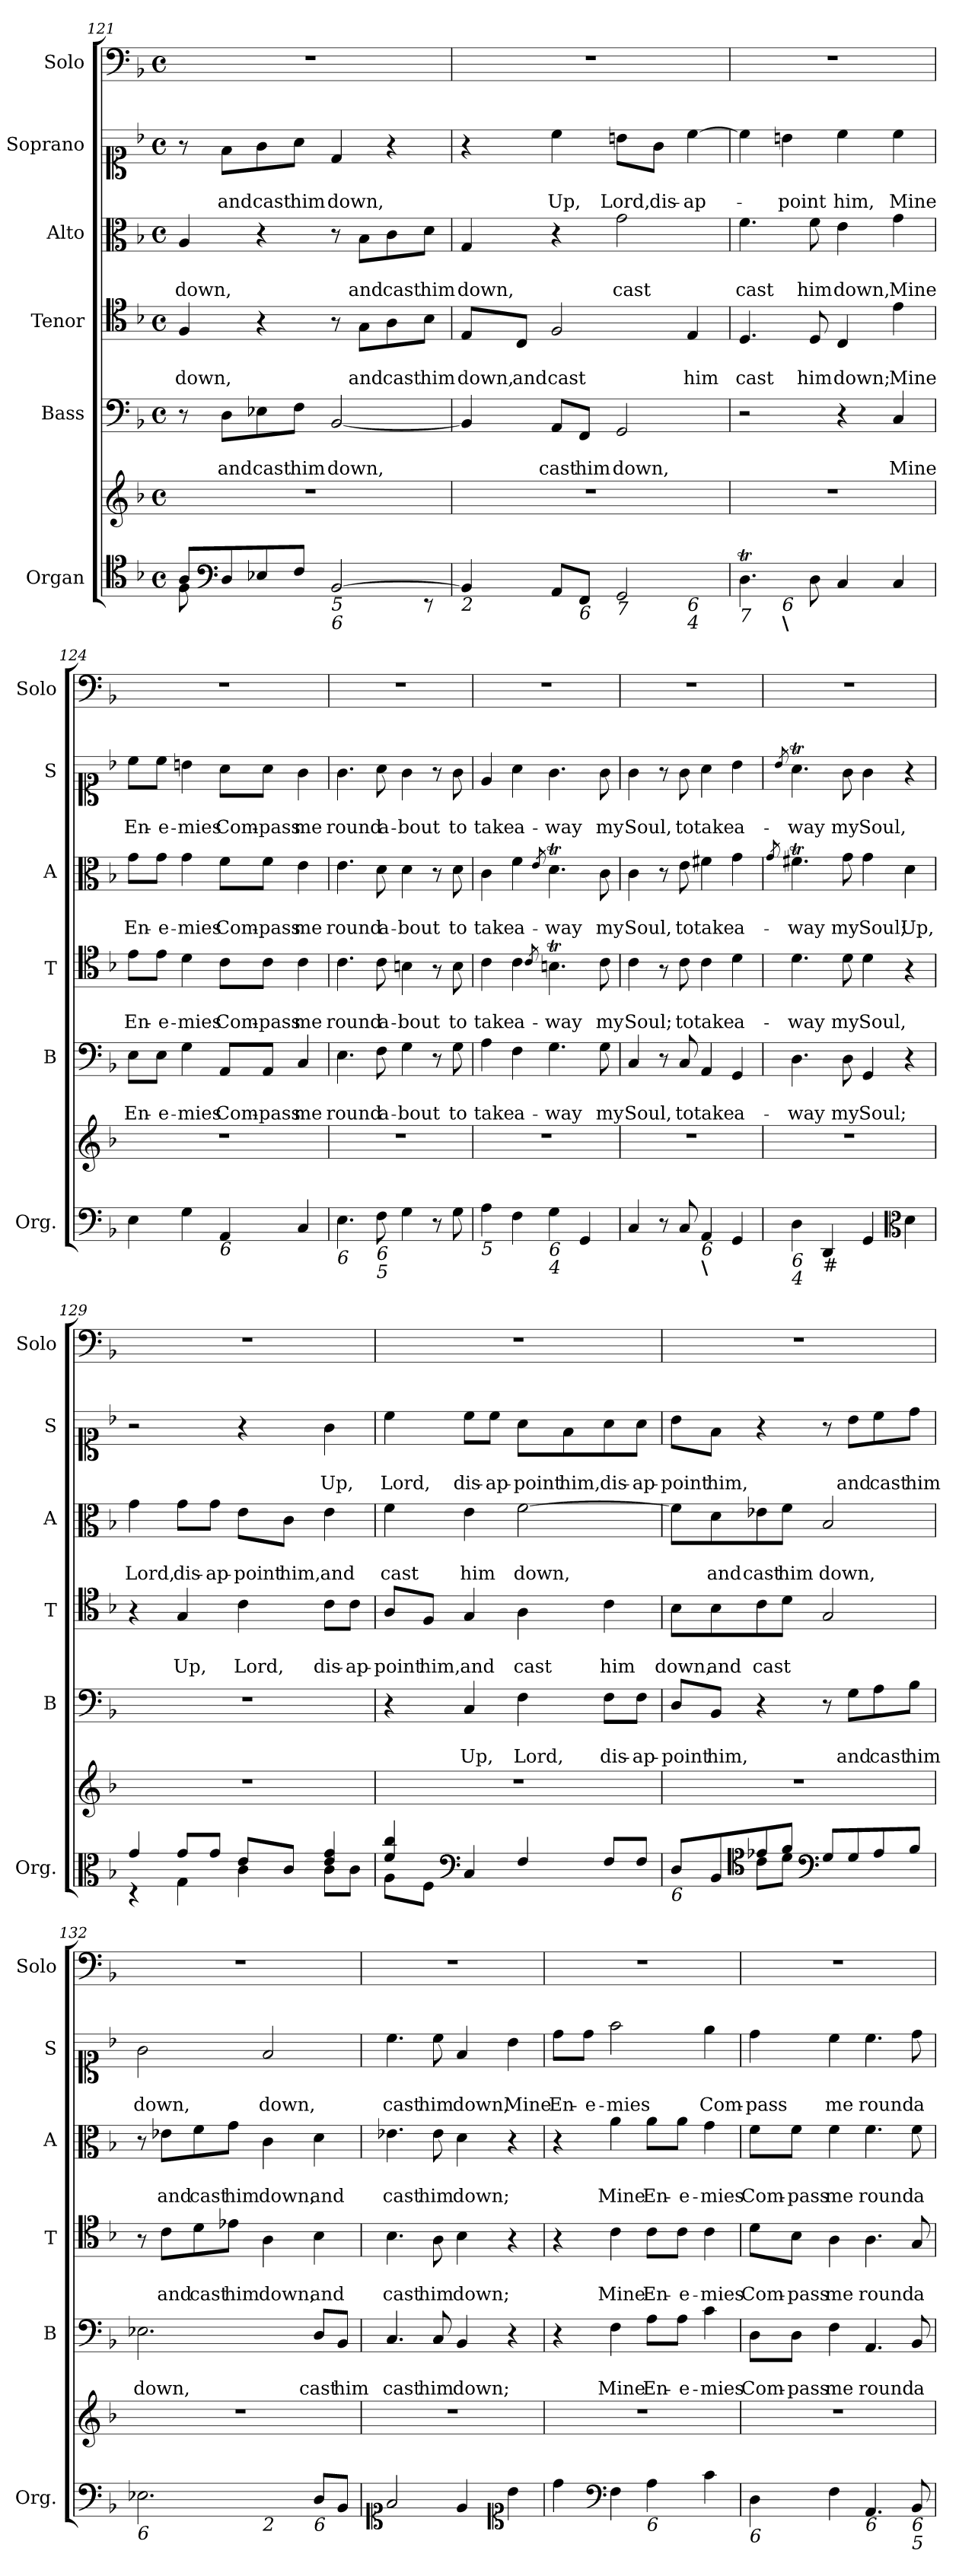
**kern	**kern	**kern	**text	**text	**kern	**text	**text	**kern	**text	**text	**kern	**text	**text	**kern
*part6	*part6	*part5	*part5	*part5	*part4	*part4	*part4	*part3	*part3	*part3	*part2	*part2	*part2	*part1
*staff7	*staff6	*staff5	*staff5	*staff5	*staff4	*staff4	*staff4	*staff3	*staff3	*staff3	*staff2	*staff2	*staff2	*staff1
*I"Organ	*	*I"Bass	*	*	*I"Tenor	*	*	*I"Alto	*	*	*I"Soprano	*	*	*I"Solo
*I'Org.	*	*I'B	*	*	*I'T	*	*	*I'A	*	*	*I'S	*	*	*I'Solo
*clefC4	*clefG2	*clefF4	*	*	*clefC4	*	*	*clefC3	*	*	*clefC1	*	*	*clefF4
*k[b-]	*k[b-]	*k[b-]	*	*	*k[b-]	*	*	*k[b-]	*	*	*k[b-]	*	*	*k[b-]
*F:	*F:	*F:	*	*	*F:	*	*	*F:	*	*	*F:	*	*	*F:
*M4/4	*M4/4	*M4/4	*	*	*M4/4	*	*	*M4/4	*	*	*M4/4	*	*	*M4/4
*met(c)	*met(c)	*met(c)	*	*	*met(c)	*	*	*met(c)	*	*	*met(c)	*	*	*met(c)
=121	=121	=121	=121	=121	=121	=121	=121	=121	=121	=121	=121	=121	=121	=121
*^	*	*	*	*	*	*	*	*	*	*	*	*	*	*
!	!	!	!	!	!	!	!	!LO:LY:b	!	!	!LO:LY:b	!	!	!	!
8A/L	8F\	1r	8r	.	.	4F/	.	down,	4A/	.	down,	8r	.	.	1r
*clefF4	*	*	*	*	*	*	*	*	*	*	*	*	*	*	*
!	!	!	!	!	!LO:LY:b	!	!	!	!	!	!	!	!	!LO:LY:b	!
8D/	8ryy	.	8D\L	.	and	.	.	.	.	.	.	8f\L	.	and	.
!	!	!	!	!	!LO:LY:b	!	!	!	!	!	!	!	!	!LO:LY:b	!
8E-X/	8ryy	.	8E-X\	.	cast	4r	.	.	4r	.	.	8g\	.	cast	.
!	!	!	!	!	!LO:LY:b	!	!	!	!	!	!	!	!	!LO:LY:b	!
8F/J	8ryy	.	8F\J	.	him	.	.	.	.	.	.	8a\J	.	him	.
!LO:TX:b:i:t=5	!	!	!	!	!	!	!	!	!	!	!	!	!	!	!
!LO:TX:b:i:t=6	!	!	!	!	!	!	!	!	!	!	!	!	!	!	!
!	!	!	!	!	!LO:LY:b	!	!	!	!	!	!	!	!	!LO:LY:b	!
[>2BB-/	4ryy	.	[2BB-/	.	down,	8r	.	.	8r	.	.	4d/	.	down,	.
!	!	!	!	!	!	!	!	!LO:LY:b	!	!	!LO:LY:b	!	!	!	!
.	.	.	.	.	.	8G\L	.	and	8B-\L	.	and	.	.	.	.
!	!	!	!	!	!	!	!	!LO:LY:b	!	!	!LO:LY:b	!	!	!	!
.	8ryy	.	.	.	.	8A\	.	cast	8c\	.	cast	4r	.	.	.
!	!	!	!	!	!	!	!	!LO:LY:b	!	!	!LO:LY:b	!	!	!	!
.	8rEE	.	.	.	.	8B-\J	.	him	8d\J	.	him	.	.	.	.
=122	=122	=122	=122	=122	=122	=122	=122	=122	=122	=122	=122	=122	=122	=122	=122
!LO:TX:b:i:t=2	!	!	!	!	!	!	!	!	!	!	!	!	!	!	!
!	!	!	!	!	!	!	!	!LO:LY:b	!	!	!LO:LY:b	!	!	!	!
4BB-/]	2.ryy	1r	4BB-/]	.	.	8E/L	.	down,	4G/	.	down,	4r	.	.	1r
!	!	!	!	!	!	!	!	!LO:LY:b	!	!	!	!	!	!	!
.	.	.	.	.	.	8C/J	.	and	.	.	.	.	.	.	.
!	!	!	!	!	!LO:LY:b	!	!	!LO:LY:b	!	!	!	!	!	!LO:LY:b	!
8AA/L	.	.	8AA/L	.	cast	2F/	.	cast	4r	.	.	4cc\	.	Up,	.
!LO:TX:b:i:t=6	!	!	!	!	!	!	!	!	!	!	!	!	!	!	!
!	!	!	!	!	!LO:LY:b	!	!	!	!	!	!	!	!	!	!
8FF/J	.	.	8FF/J	.	him	.	.	.	.	.	.	.	.	.	.
!LO:TX:b:i:t=7	!	!	!	!	!	!	!	!	!	!	!	!	!	!	!
!	!	!	!	!	!LO:LY:b	!	!	!	!	!	!LO:LY:b	!	!	!LO:LY:b	!
2GG/	.	.	2GG/	.	down,	.	.	.	2g\	.	cast	8bn\L	.	Lord,	.
!	!	!	!	!	!	!	!	!	!	!	!	!	!	!LO:LY:b	!
.	.	.	.	.	.	.	.	.	.	.	.	8g\J	.	dis-	.
!	!LO:TX:b:i:t=6\n4	!	!	!	!	!	!	!	!	!	!	!	!	!	!
!	!	!	!	!	!	!	!	!LO:LY:b	!	!	!	!	!	!LO:LY:b	!
.	4ryy	.	.	.	.	4E/	.	him	.	.	.	[4cc\	.	-ap-	.
=123	=123	=123	=123	=123	=123	=123	=123	=123	=123	=123	=123	=123	=123	=123	=123
!LO:TX:b:i:t=7	!	!	!	!	!	!	!	!	!	!	!	!	!	!	!
!	!	!	!	!	!	!	!	!LO:LY:b	!	!	!LO:LY:b	!	!	!	!
4.DT\	4ryy	1r	2r	.	.	4.D/	.	cast	4.f\	.	cast	4cc\]	.	.	1r
!	!LO:TX:b:i:t=6	!	!	!	!	!	!	!	!	!	!	!	!	!	!
!	!LO:TX:b:B:t=\	!	!	!	!	!	!	!	!	!	!	!	!	!	!
!	!	!	!	!	!	!	!	!	!	!	!	!	!	!LO:LY:b	!
.	2.ryy	.	.	.	.	.	.	.	.	.	.	4bn\	.	-point	.
!	!	!	!	!	!	!	!	!LO:LY:b	!	!	!LO:LY:b	!	!	!	!
8D\	.	.	.	.	.	8D/	.	him	8f\	.	him	.	.	.	.
!	!	!	!	!	!	!	!	!LO:LY:b	!	!	!LO:LY:b	!	!	!LO:LY:b	!
4C/	.	.	4r	.	.	4C/	.	down;	4e\	.	down,	4cc\	.	him,	.
!	!	!	!	!	!LO:LY:b	!	!	!LO:LY:b	!	!	!LO:LY:b	!	!	!LO:LY:b	!
4C/	.	.	4C/	.	Mine	4e\	.	Mine	4g\	.	Mine	4cc\	.	Mine	.
!!LO:PB:g=z
=124	=124	=124	=124	=124	=124	=124	=124	=124	=124	=124	=124	=124	=124	=124	=124
!LO:TX:b:i:t=6	!	!	!	!	!	!	!	!	!	!	!	!	!	!	!
!	!	!	!	!	!LO:LY:b	!	!	!LO:LY:b	!	!	!LO:LY:b	!	!	!LO:LY:b	!
*v	*v	*	*	*	*	*	*	*	*	*	*	*	*	*	*
4E\	1r	8E\L	.	En-	8e\L	.	En-	8g\L	.	En-	8cc\L	.	En-	1r
!	!	!	!	!LO:LY:b	!	!	!LO:LY:b	!	!	!LO:LY:b	!	!	!LO:LY:b	!
.	.	8E\J	.	-e-	8e\J	.	-e-	8g\J	.	-e-	8cc\J	.	-e-	.
!	!	!	!	!LO:LY:b	!	!	!LO:LY:b	!	!	!LO:LY:b	!	!	!LO:LY:b	!
4G\	.	4G\	.	-mies	4d\	.	-mies	4g\	.	-mies	4bn\	.	-mies	.
!LO:TX:b:i:t=6	!	!	!	!	!	!	!	!	!	!	!	!	!	!
!	!	!	!	!LO:LY:b	!	!	!LO:LY:b	!	!	!LO:LY:b	!	!	!LO:LY:b	!
4AA/	.	8AA/L	.	Com-	8c\L	.	Com-	8f\L	.	Com-	8a\L	.	Com-	.
!	!	!	!	!LO:LY:b	!	!	!LO:LY:b	!	!	!LO:LY:b	!	!	!LO:LY:b	!
.	.	8AA/J	.	-pass	8c\J	.	-pass	8f\J	.	-pass	8a\J	.	-pass	.
!	!	!	!	!LO:LY:b	!	!	!LO:LY:b	!	!	!LO:LY:b	!	!	!LO:LY:b	!
4C/	.	4C/	.	me	4c\	.	me	4e\	.	me	4g\	.	me	.
=125	=125	=125	=125	=125	=125	=125	=125	=125	=125	=125	=125	=125	=125	=125
!LO:TX:b:i:t=6	!	!	!	!	!	!	!	!	!	!	!	!	!	!
!	!	!	!	!LO:LY:b	!	!	!LO:LY:b	!	!	!LO:LY:b	!	!	!LO:LY:b	!
4.E\	1r	4.E\	.	round	4.c\	.	round	4.e\	.	round	4.g\	.	round	1r
!LO:TX:b:i:t=6	!	!	!	!	!	!	!	!	!	!	!	!	!	!
!LO:TX:b:i:t=5	!	!	!	!	!	!	!	!	!	!	!	!	!	!
!	!	!	!	!LO:LY:b	!	!	!LO:LY:b	!	!	!LO:LY:b	!	!	!LO:LY:b	!
8F\	.	8F\	.	a-	8c\	.	a-	8d\	.	a-	8a\	.	a-	.
!	!	!	!	!LO:LY:b	!	!	!LO:LY:b	!	!	!LO:LY:b	!	!	!LO:LY:b	!
4G\	.	4G\	.	-bout	4Bn\	.	-bout	4d\	.	-bout	4g\	.	-bout	.
8r	.	8r	.	.	8r	.	.	8r	.	.	8r	.	.	.
!	!	!	!	!LO:LY:b	!	!	!LO:LY:b	!	!	!LO:LY:b	!	!	!LO:LY:b	!
8G\	.	8G\	.	to	8B\	.	to	8d\	.	to	8g\	.	to	.
=126	=126	=126	=126	=126	=126	=126	=126	=126	=126	=126	=126	=126	=126	=126
!LO:TX:b:i:t=5	!	!	!	!	!	!	!	!	!	!	!	!	!	!
!	!	!	!	!LO:LY:b	!	!	!LO:LY:b	!	!	!LO:LY:b	!	!	!LO:LY:b	!
4A\	1r	4A\	.	take	4c\	.	take	4c\	.	take	4e/	.	take	1r
!	!	!	!	!LO:LY:b	!	!	!LO:LY:b	!	!	!LO:LY:b	!	!	!LO:LY:b	!
4F\	.	4F\	.	a-	4c\	.	a-	4f\	.	a-	4a\	.	a-	.
.	.	.	.	.	8qc/	.	.	8qe/	.	.	.	.	.	.
!LO:TX:b:i:t=6\n4	!	!	!	!	!	!	!	!	!	!	!	!	!	!
!	!	!	!	!LO:LY:b	!	!	!LO:LY:b	!	!	!LO:LY:b	!	!	!LO:LY:b	!
4G\	.	4.G\	.	-way	4.Bnt\	.	-way	4.dT\	.	-way	4.g\	.	-way	.
4GG/	.	.	.	.	.	.	.	.	.	.	.	.	.	.
!	!	!	!	!LO:LY:b	!	!	!LO:LY:b	!	!	!LO:LY:b	!	!	!LO:LY:b	!
.	.	8G\	.	my	8c\	.	my	8c\	.	my	8g\	.	my	.
=127	=127	=127	=127	=127	=127	=127	=127	=127	=127	=127	=127	=127	=127	=127
!	!	!	!	!LO:LY:b	!	!	!LO:LY:b	!	!	!LO:LY:b	!	!	!LO:LY:b	!
4C/	1r	4C/	.	Soul,	4c\	.	Soul;	4c\	.	Soul,	4g\	.	Soul,	1r
8r	.	8r	.	.	8r	.	.	8r	.	.	8r	.	.	.
!	!	!	!	!LO:LY:b	!	!	!LO:LY:b	!	!	!LO:LY:b	!	!	!LO:LY:b	!
8C/	.	8C/	.	to	8c\	.	to	8e\	.	to	8g\	.	to	.
!LO:TX:b:i:t=6	!	!	!	!	!	!	!	!	!	!	!	!	!	!
!LO:TX:b:B:t=\	!	!	!	!	!	!	!	!	!	!	!	!	!	!
!	!	!	!	!LO:LY:b	!	!	!LO:LY:b	!	!	!LO:LY:b	!	!	!LO:LY:b	!
4AA/	.	4AA/	.	take	4c\	.	take	4f#X\	.	take	4a\	.	take	.
!	!	!	!	!LO:LY:b	!	!	!LO:LY:b	!	!	!LO:LY:b	!	!	!LO:LY:b	!
4GG/	.	4GG/	.	a-	4d\	.	a-	4g\	.	a-	4b-\	.	a-	.
!!LO:LB:g=z
=128	=128	=128	=128	=128	=128	=128	=128	=128	=128	=128	=128	=128	=128	=128
.	.	.	.	.	.	.	.	8qg/	.	.	8qb-/	.	.	.
!LO:TX:b:i:t=6\n4	!	!	!	!	!	!	!	!	!	!	!	!	!	!
!	!	!	!	!LO:LY:b	!	!	!LO:LY:b	!	!	!LO:LY:b	!	!	!LO:LY:b	!
4D\	1r	4.D\	.	-way	4.d\	.	-way	4.f#Xt\	.	-way	4.at\	.	-way	1r
!LO:TX:b:t=#	!	!	!	!	!	!	!	!	!	!	!	!	!	!
4DD/	.	.	.	.	.	.	.	.	.	.	.	.	.	.
!	!	!	!	!LO:LY:b	!	!	!LO:LY:b	!	!	!LO:LY:b	!	!	!LO:LY:b	!
.	.	8D\	.	my	8d\	.	my	8g\	.	my	8g\	.	my	.
!	!	!	!	!LO:LY:b	!	!	!LO:LY:b	!	!	!LO:LY:b	!	!	!LO:LY:b	!
4GG/	.	4GG/	.	Soul;	4d\	.	Soul,	4g\	.	Soul;	4g\	.	Soul,	.
*clefC3	*	*	*	*	*	*	*	*	*	*	*	*	*	*
!	!	!	!	!	!	!	!	!	!	!LO:LY:b	!	!	!	!
4d\	.	4r	.	.	4r	.	.	4d\	.	Up,	4r	.	.	.
=129	=129	=129	=129	=129	=129	=129	=129	=129	=129	=129	=129	=129	=129	=129
*^	*	*	*	*	*	*	*	*	*	*	*	*	*	*
!	!	!	!	!	!	!	!	!	!	!	!LO:LY:b	!	!	!	!
4g/	4rD	1r	1r	.	.	4r	.	.	4g\	.	Lord,	2r	.	.	1r
!	!	!	!	!	!	!	!	!LO:LY:b	!	!	!LO:LY:b	!	!	!	!
8g/L	4G\	.	.	.	.	4G/	.	Up,	8g\L	.	dis-	.	.	.	.
!	!	!	!	!	!	!	!	!	!	!	!LO:LY:b	!	!	!	!
8g/J	.	.	.	.	.	.	.	.	8g\J	.	-ap-	.	.	.	.
!	!	!	!	!	!	!	!	!LO:LY:b	!	!	!LO:LY:b	!	!	!	!
8e/L	4c\	.	.	.	.	4c\	.	Lord,	8e\L	.	-point	4r	.	.	.
!	!	!	!	!	!	!	!	!	!	!	!LO:LY:b	!	!	!	!
8c/J	.	.	.	.	.	.	.	.	8c\J	.	him,	.	.	.	.
!	!	!	!	!	!	!	!	!LO:LY:b	!	!	!LO:LY:b	!	!	!LO:LY:b	!
4e/ 4g/	8c\L	.	.	.	.	8c\L	.	dis-	4e\	.	and	4g\	.	Up,	.
!	!	!	!	!	!	!	!	!LO:LY:b	!	!	!	!	!	!	!
.	8c\J	.	.	.	.	8c\J	.	-ap-	.	.	.	.	.	.	.
=130	=130	=130	=130	=130	=130	=130	=130	=130	=130	=130	=130	=130	=130	=130	=130
!	!	!	!	!	!	!	!	!LO:LY:b	!	!	!LO:LY:b	!	!	!LO:LY:b	!
4f/ 4cc/	8A\L	1r	4r	.	.	8A/L	.	-point	4f\	.	cast	4cc\	.	Lord,	1r
!	!	!	!	!	!	!	!	!LO:LY:b	!	!	!	!	!	!	!
.	8F\J	.	.	.	.	8F/J	.	him,	.	.	.	.	.	.	.
*clefF4	*	*	*	*	*	*	*	*	*	*	*	*	*	*	*
!	!	!	!	!	!LO:LY:b	!	!	!LO:LY:b	!	!	!LO:LY:b	!	!	!LO:LY:b	!
4C/	4ryy	.	4C/	.	Up,	4G/	.	and	4e\	.	him	8cc\L	.	dis-	.
!	!	!	!	!	!	!	!	!	!	!	!	!	!	!LO:LY:b	!
.	.	.	.	.	.	.	.	.	.	.	.	8cc\J	.	-ap-	.
!	!	!	!	!	!LO:LY:b	!	!	!LO:LY:b	!	!	!LO:LY:b	!	!	!LO:LY:b	!
4F/	2ryy	.	4F\	.	Lord,	4A\	.	cast	[2f\	.	down,	8a\L	.	-point	.
!	!	!	!	!	!	!	!	!	!	!	!	!	!	!LO:LY:b	!
.	.	.	.	.	.	.	.	.	.	.	.	8f\	.	him,	.
!	!	!	!	!	!LO:LY:b	!	!	!LO:LY:b	!	!	!	!	!	!LO:LY:b	!
8F/L	.	.	8F\L	.	dis-	4c\	.	him	.	.	.	8a\	.	dis-	.
!	!	!	!	!	!LO:LY:b	!	!	!	!	!	!	!	!	!LO:LY:b	!
8F/J	.	.	8F\J	.	-ap-	.	.	.	.	.	.	8a\J	.	-ap-	.
=131	=131	=131	=131	=131	=131	=131	=131	=131	=131	=131	=131	=131	=131	=131	=131
!LO:TX:b:i:t=6	!	!	!	!	!	!	!	!	!	!	!	!	!	!	!
!	!	!	!	!	!LO:LY:b	!	!	!LO:LY:b	!	!	!	!	!	!LO:LY:b	!
8D/L	4ryy	1r	8D/L	.	-point	8B-\L	.	down,	8f\L]	.	.	8b-\L	.	-point	1r
!	!	!	!	!	!LO:LY:b	!	!	!LO:LY:b	!	!	!LO:LY:b	!	!	!LO:LY:b	!
8BB-/	.	.	8BB-/J	.	him,	8B-\	.	and	8d\	.	and	8f\J	.	him,	.
*clefC4	*	*	*	*	*	*	*	*	*	*	*	*	*	*	*
!	!	!	!	!	!	!	!	!LO:LY:b	!	!	!LO:LY:b	!	!	!	!
8e-X/	8c\L	.	4r	.	.	8c\	.	cast	8e-X\	.	cast	4r	.	.	.
!	!	!	!	!	!	!	!	!	!	!	!LO:LY:b	!	!	!	!
8f/J	8d\J	.	.	.	.	8d\J	.	.	8f\J	.	him	.	.	.	.
*clefF4	*	*	*	*	*	*	*	*	*	*	*	*	*	*	*
!	!	!	!	!	!	!	!	!	!	!	!LO:LY:b	!	!	!	!
8G/L	2ryy	.	8r	.	.	2G/	.	.	2B-/	.	down,	8r	.	.	.
!	!	!	!	!	!LO:LY:b	!	!	!	!	!	!	!	!	!LO:LY:b	!
8G/	.	.	8G\L	.	and	.	.	.	.	.	.	8b-\L	.	and	.
!	!	!	!	!	!LO:LY:b	!	!	!	!	!	!	!	!	!LO:LY:b	!
8A/	.	.	8A\	.	cast	.	.	.	.	.	.	8cc\	.	cast	.
!	!	!	!	!	!LO:LY:b	!	!	!	!	!	!	!	!	!LO:LY:b	!
8B-/J	.	.	8B-\J	.	him	.	.	.	.	.	.	8dd\J	.	him	.
!!LO:PB:g=z
=132	=132	=132	=132	=132	=132	=132	=132	=132	=132	=132	=132	=132	=132	=132	=132
!LO:TX:b:i:t=6	!	!	!	!	!	!	!	!	!	!	!	!	!	!	!
!	!	!	!	!	!LO:LY:b	!	!	!	!	!	!	!	!	!LO:LY:b	!
2.E-X\	2ryy	1r	2.E-X\	.	down,	8r	.	.	8r	.	.	2g\	.	down,	1r
!	!	!	!	!	!	!	!	!LO:LY:b	!	!	!LO:LY:b	!	!	!	!
.	.	.	.	.	.	8c\L	.	and	8e-X\L	.	and	.	.	.	.
!	!	!	!	!	!	!	!	!LO:LY:b	!	!	!LO:LY:b	!	!	!	!
.	.	.	.	.	.	8d\	.	cast	8f\	.	cast	.	.	.	.
!	!	!	!	!	!	!	!	!LO:LY:b	!	!	!LO:LY:b	!	!	!	!
.	.	.	.	.	.	8e-X\J	.	him	8g\J	.	him	.	.	.	.
!	!LO:TX:b:i:t=2	!	!	!	!	!	!	!	!	!	!	!	!	!	!
!	!	!	!	!	!	!	!	!LO:LY:b	!	!	!LO:LY:b	!	!	!LO:LY:b	!
.	2ryy	.	.	.	.	4A\	.	down,	4c\	.	down,	2f/	.	down,	.
!LO:TX:b:i:t=6	!	!	!	!	!	!	!	!	!	!	!	!	!	!	!
!	!	!	!	!	!LO:LY:b	!	!	!LO:LY:b	!	!	!LO:LY:b	!	!	!	!
8D/L	.	.	8D/L	.	cast	4B-\	.	and	4d\	.	and	.	.	.	.
!	!	!	!	!	!LO:LY:b	!	!	!	!	!	!	!	!	!	!
8BB-/J	.	.	8BB-/J	.	him	.	.	.	.	.	.	.	.	.	.
=133	=133	=133	=133	=133	=133	=133	=133	=133	=133	=133	=133	=133	=133	=133	=133
!LO:TX:b:i:t=7	!	!	!	!	!	!	!	!	!	!	!	!	!	!	!
!	!	!	!	!	!LO:LY:b	!	!	!LO:LY:b	!	!	!LO:LY:b	!	!	!LO:LY:b	!
*v	*v	*	*	*	*	*	*	*	*	*	*	*	*	*	*
2C/	1r	4.C/	.	cast	4.B-\	.	cast	4.e-X\	.	cast	4.cc\	.	cast	1r
!	!	!	!	!LO:LY:b	!	!	!LO:LY:b	!	!	!LO:LY:b	!	!	!LO:LY:b	!
.	.	8C/	.	him	8A\	.	him	8e-\	.	him	8cc\	.	him	.
!	!	!	!	!LO:LY:b	!	!	!LO:LY:b	!	!	!LO:LY:b	!	!	!LO:LY:b	!
4BB-/	.	4BB-/	.	down;	4B-\	.	down;	4d\	.	down;	4f/	.	down,	.
*clefC1	*	*	*	*	*	*	*	*	*	*	*	*	*	*
!	!	!	!	!	!	!	!	!	!	!	!	!	!LO:LY:b	!
4b-\	.	4r	.	.	4r	.	.	4r	.	.	4b-\	.	Mine	.
=134	=134	=134	=134	=134	=134	=134	=134	=134	=134	=134	=134	=134	=134	=134
!	!	!	!	!	!	!	!	!	!	!	!	!	!LO:LY:b	!
4dd\	1r	4r	.	.	4r	.	.	4r	.	.	8dd\L	.	En-	1r
!	!	!	!	!	!	!	!	!	!	!	!	!	!LO:LY:b	!
.	.	.	.	.	.	.	.	.	.	.	8dd\J	.	-e-	.
*clefF4	*	*	*	*	*	*	*	*	*	*	*	*	*	*
!	!	!	!	!LO:LY:b	!	!	!LO:LY:b	!	!	!LO:LY:b	!	!	!LO:LY:b	!
4F\	.	4F\	.	Mine	4c\	.	Mine	4a\	.	Mine	2ff\	.	-mies	.
!LO:TX:b:i:t=6	!	!	!	!	!	!	!	!	!	!	!	!	!	!
!	!	!	!	!LO:LY:b	!	!	!LO:LY:b	!	!	!LO:LY:b	!	!	!	!
4A\	.	8A\L	.	En-	8c\L	.	En-	8a\L	.	En-	.	.	.	.
!	!	!	!	!LO:LY:b	!	!	!LO:LY:b	!	!	!LO:LY:b	!	!	!	!
.	.	8A\J	.	-e-	8c\J	.	-e-	8a\J	.	-e-	.	.	.	.
!	!	!	!	!LO:LY:b	!	!	!LO:LY:b	!	!	!LO:LY:b	!	!	!LO:LY:b	!
4c\	.	4c\	.	-mies	4c\	.	-mies	4g\	.	-mies	4ee\	.	Com-	.
=135	=135	=135	=135	=135	=135	=135	=135	=135	=135	=135	=135	=135	=135	=135
!LO:TX:b:i:t=6	!	!	!	!	!	!	!	!	!	!	!	!	!	!
!	!	!	!	!LO:LY:b	!	!	!LO:LY:b	!	!	!LO:LY:b	!	!	!LO:LY:b	!
4D\	1r	8D\L	.	Com-	8d\L	.	Com-	8f\L	.	Com-	4dd\	.	-pass	1r
!	!	!	!	!LO:LY:b	!	!	!LO:LY:b	!	!	!LO:LY:b	!	!	!	!
.	.	8D\J	.	-pass	8B-\J	.	-pass	8f\J	.	-pass	.	.	.	.
!	!	!	!	!LO:LY:b	!	!	!LO:LY:b	!	!	!LO:LY:b	!	!	!LO:LY:b	!
4F\	.	4F\	.	me	4A\	.	me	4f\	.	me	4cc\	.	me	.
!LO:TX:b:i:t=6	!	!	!	!	!	!	!	!	!	!	!	!	!	!
!	!	!	!	!LO:LY:b	!	!	!LO:LY:b	!	!	!LO:LY:b	!	!	!LO:LY:b	!
4.AA/	.	4.AA/	.	round	4.A\	.	round	4.f\	.	round	4.cc\	.	round	.
!LO:TX:b:i:t=6	!	!	!	!	!	!	!	!	!	!	!	!	!	!
!LO:TX:b:i:t=5	!	!	!	!	!	!	!	!	!	!	!	!	!	!
!	!	!	!	!LO:LY:b	!	!	!LO:LY:b	!	!	!LO:LY:b	!	!	!LO:LY:b	!
8BB-/	.	8BB-/	.	a-	8G/	.	a-	8f\	.	a-	8dd\	.	a-	.
=	=	=	=	=	=	=	=	=	=	=	=	=	=	=
*-	*-	*-	*-	*-	*-	*-	*-	*-	*-	*-	*-	*-	*-	*-
